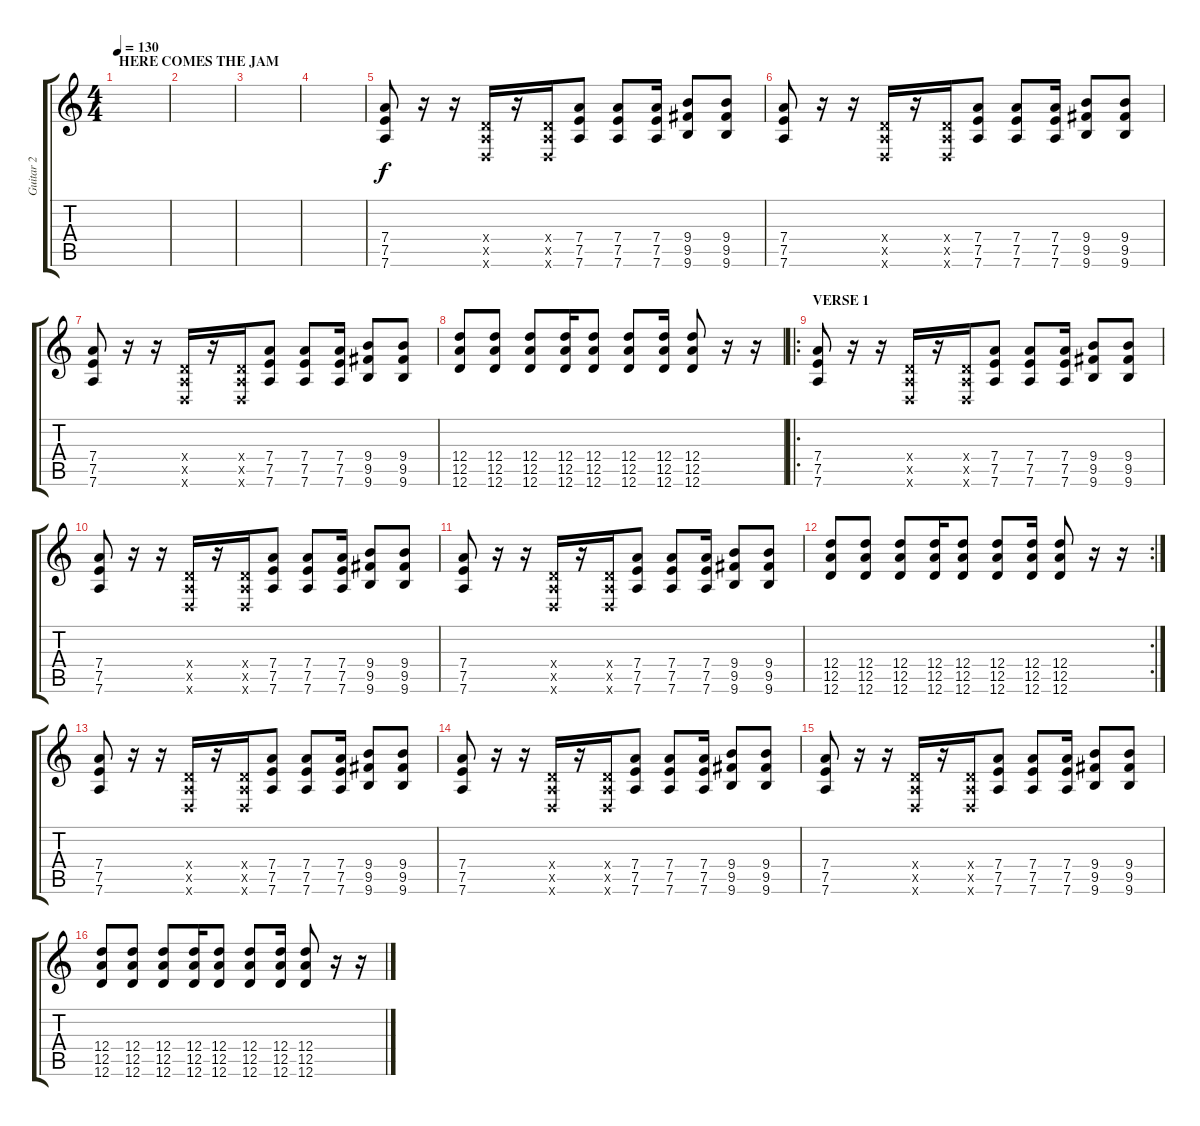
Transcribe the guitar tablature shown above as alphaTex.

\track ("Guitar 2" "Guitar 2") {instrument electricguitarjazz}
\staff {score tabs}
\tuning (E4 B3 G3 D3 A2 D2) {hide}
\ts (4 4)
\section ("" "HERE COMES THE JAM")
\tempo 130
\clef g2
\ks c
|
|
|
|
(7.4 7.5 7.6).8{volume 8 instrument electricguitarjazz} r.16 r.16 (0.4{x} 0.5{x} 0.6{x}).16 r.16 (0.4{x} 0.5{x} 0.6{x}).16 (7.4 7.5 7.6).8 (7.4 7.5 7.6).8 (7.4 7.5 7.6).16 (9.4 9.5 9.6).8 (9.4 9.5 9.6).8 |
(7.4 7.5 7.6).8 r.16 r.16 (0.4{x} 0.5{x} 0.6{x}).16 r.16 (0.4{x} 0.5{x} 0.6{x}).16 (7.4 7.5 7.6).8 (7.4 7.5 7.6).8 (7.4 7.5 7.6).16 (9.4 9.5 9.6).8 (9.4 9.5 9.6).8 |
(7.4 7.5 7.6).8 r.16 r.16 (0.4{x} 0.5{x} 0.6{x}).16 r.16 (0.4{x} 0.5{x} 0.6{x}).16 (7.4 7.5 7.6).8 (7.4 7.5 7.6).8 (7.4 7.5 7.6).16 (9.4 9.5 9.6).8 (9.4 9.5 9.6).8 |
(12.4 12.5 12.6).8 (12.4 12.5 12.6).8 (12.4 12.5 12.6).8 (12.4 12.5 12.6).16 (12.4 12.5 12.6).8 (12.4 12.5 12.6).8 (12.4 12.5 12.6).16 (12.4 12.5 12.6).8 r.16 r.16 |
\ro
\section ("" "VERSE 1")
(7.4 7.5 7.6).8{volume 14 instrument electricguitarjazz} r.16 r.16 (0.4{x} 0.5{x} 0.6{x}).16 r.16 (0.4{x} 0.5{x} 0.6{x}).16 (7.4 7.5 7.6).8 (7.4 7.5 7.6).8 (7.4 7.5 7.6).16 (9.4 9.5 9.6).8 (9.4 9.5 9.6).8 |
(7.4 7.5 7.6).8 r.16 r.16 (0.4{x} 0.5{x} 0.6{x}).16 r.16 (0.4{x} 0.5{x} 0.6{x}).16 (7.4 7.5 7.6).8 (7.4 7.5 7.6).8 (7.4 7.5 7.6).16 (9.4 9.5 9.6).8 (9.4 9.5 9.6).8 |
(7.4 7.5 7.6).8 r.16 r.16 (0.4{x} 0.5{x} 0.6{x}).16 r.16 (0.4{x} 0.5{x} 0.6{x}).16 (7.4 7.5 7.6).8 (7.4 7.5 7.6).8 (7.4 7.5 7.6).16 (9.4 9.5 9.6).8 (9.4 9.5 9.6).8 |
\rc 2
(12.4 12.5 12.6).8 (12.4 12.5 12.6).8 (12.4 12.5 12.6).8 (12.4 12.5 12.6).16 (12.4 12.5 12.6).8 (12.4 12.5 12.6).8 (12.4 12.5 12.6).16 (12.4 12.5 12.6).8 r.16 r.16 |
(7.4 7.5 7.6).8 r.16 r.16 (0.4{x} 0.5{x} 0.6{x}).16 r.16 (0.4{x} 0.5{x} 0.6{x}).16 (7.4 7.5 7.6).8 (7.4 7.5 7.6).8 (7.4 7.5 7.6).16 (9.4 9.5 9.6).8 (9.4 9.5 9.6).8 |
(7.4 7.5 7.6).8 r.16 r.16 (0.4{x} 0.5{x} 0.6{x}).16 r.16 (0.4{x} 0.5{x} 0.6{x}).16 (7.4 7.5 7.6).8 (7.4 7.5 7.6).8 (7.4 7.5 7.6).16 (9.4 9.5 9.6).8 (9.4 9.5 9.6).8 |
(7.4 7.5 7.6).8 r.16 r.16 (0.4{x} 0.5{x} 0.6{x}).16 r.16 (0.4{x} 0.5{x} 0.6{x}).16 (7.4 7.5 7.6).8 (7.4 7.5 7.6).8 (7.4 7.5 7.6).16 (9.4 9.5 9.6).8 (9.4 9.5 9.6).8 |
(12.4 12.5 12.6).8 (12.4 12.5 12.6).8 (12.4 12.5 12.6).8 (12.4 12.5 12.6).16 (12.4 12.5 12.6).8 (12.4 12.5 12.6).8 (12.4 12.5 12.6).16 (12.4 12.5 12.6).8 r.16 r.16
